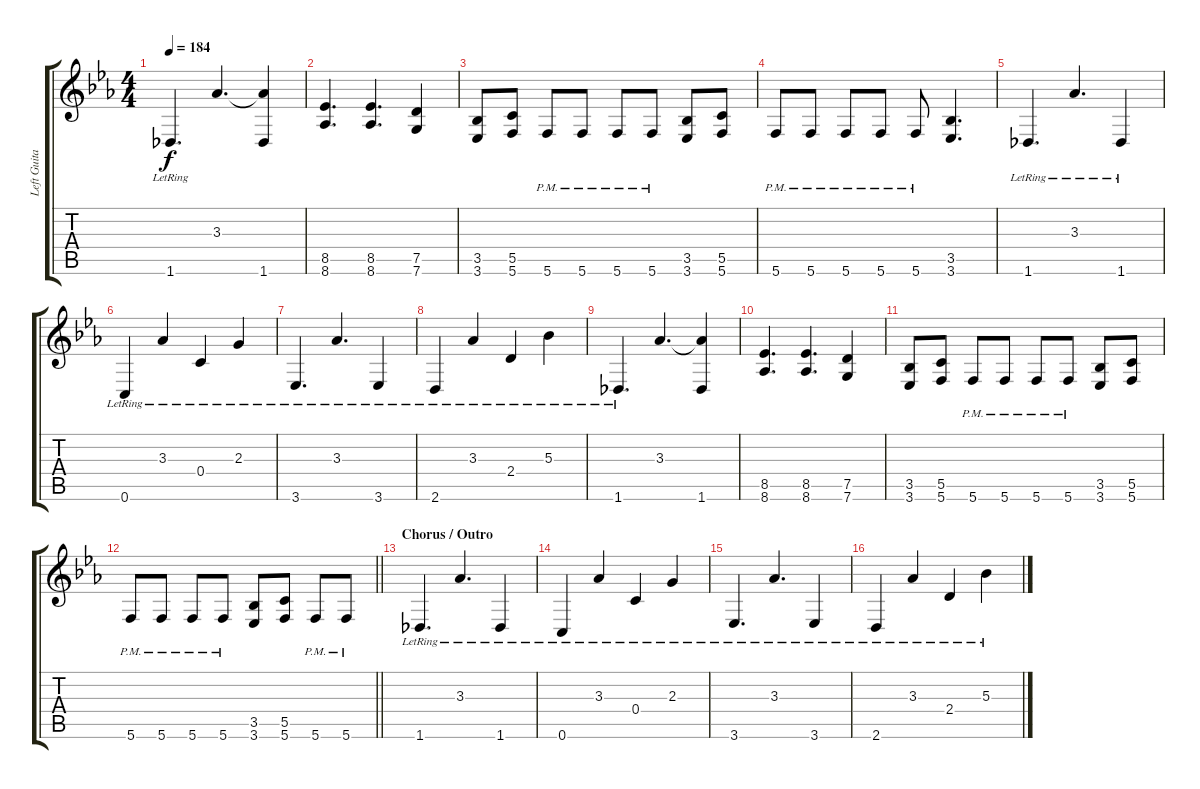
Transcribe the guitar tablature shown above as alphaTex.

\track ("Left Guitar" "Left Guita") {instrument overdrivenguitar}
\staff {score tabs}
\tuning (D4 A3 F3 C3 G2 C2) {hide}
\ts (4 4)
\tempo 184
\clef g2
\ks eb
1.6{lr}.4{d dy f} 3.3.4{d} (3.3{t} 1.6).4 |
(8.5 8.6).4{d} (8.5 8.6).4{d} (7.5 7.6).4 |
(3.5 3.6).8 (5.5 5.6).8 5.6{pm}.8 5.6{pm}.8 5.6{pm}.8 5.6{pm}.8 (3.5 3.6).8 (5.5 5.6).8 |
5.6{pm}.8 5.6{pm}.8 5.6{pm}.8 5.6{pm}.8 5.6{pm}.8 (3.5 3.6).4{d} |
1.6{lr}.4{d} 3.3{lr}.4{d} 1.6{lr}.4 |
0.6{lr}.4 3.3{lr}.4 0.4{lr}.4 2.3{lr}.4 |
3.6{lr}.4{d} 3.3{lr}.4{d} 3.6{lr}.4 |
2.6{lr}.4 3.3{lr}.4 2.4{lr}.4 5.3{lr}.4 |
1.6{lr}.4{d} 3.3.4{d} (3.3{t} 1.6).4 |
(8.5 8.6).4{d} (8.5 8.6).4{d} (7.5 7.6).4 |
(3.5 3.6).8 (5.5 5.6).8 5.6{pm}.8 5.6{pm}.8 5.6{pm}.8 5.6{pm}.8 (3.5 3.6).8 (5.5 5.6).8 |
\barLineRight lightlight
5.6{pm}.8 5.6{pm}.8 5.6{pm}.8 5.6{pm}.8 (3.5 3.6).8 (5.5 5.6).8 5.6{pm}.8 5.6{pm}.8 |
\section ("" "Chorus / Outro")
1.6{lr}.4{d} 3.3{lr}.4{d} 1.6{lr}.4 |
0.6{lr}.4 3.3{lr}.4 0.4{lr}.4 2.3{lr}.4 |
3.6{lr}.4{d} 3.3{lr}.4{d} 3.6{lr}.4 |
2.6{lr}.4 3.3{lr}.4 2.4{lr}.4 5.3{lr}.4
